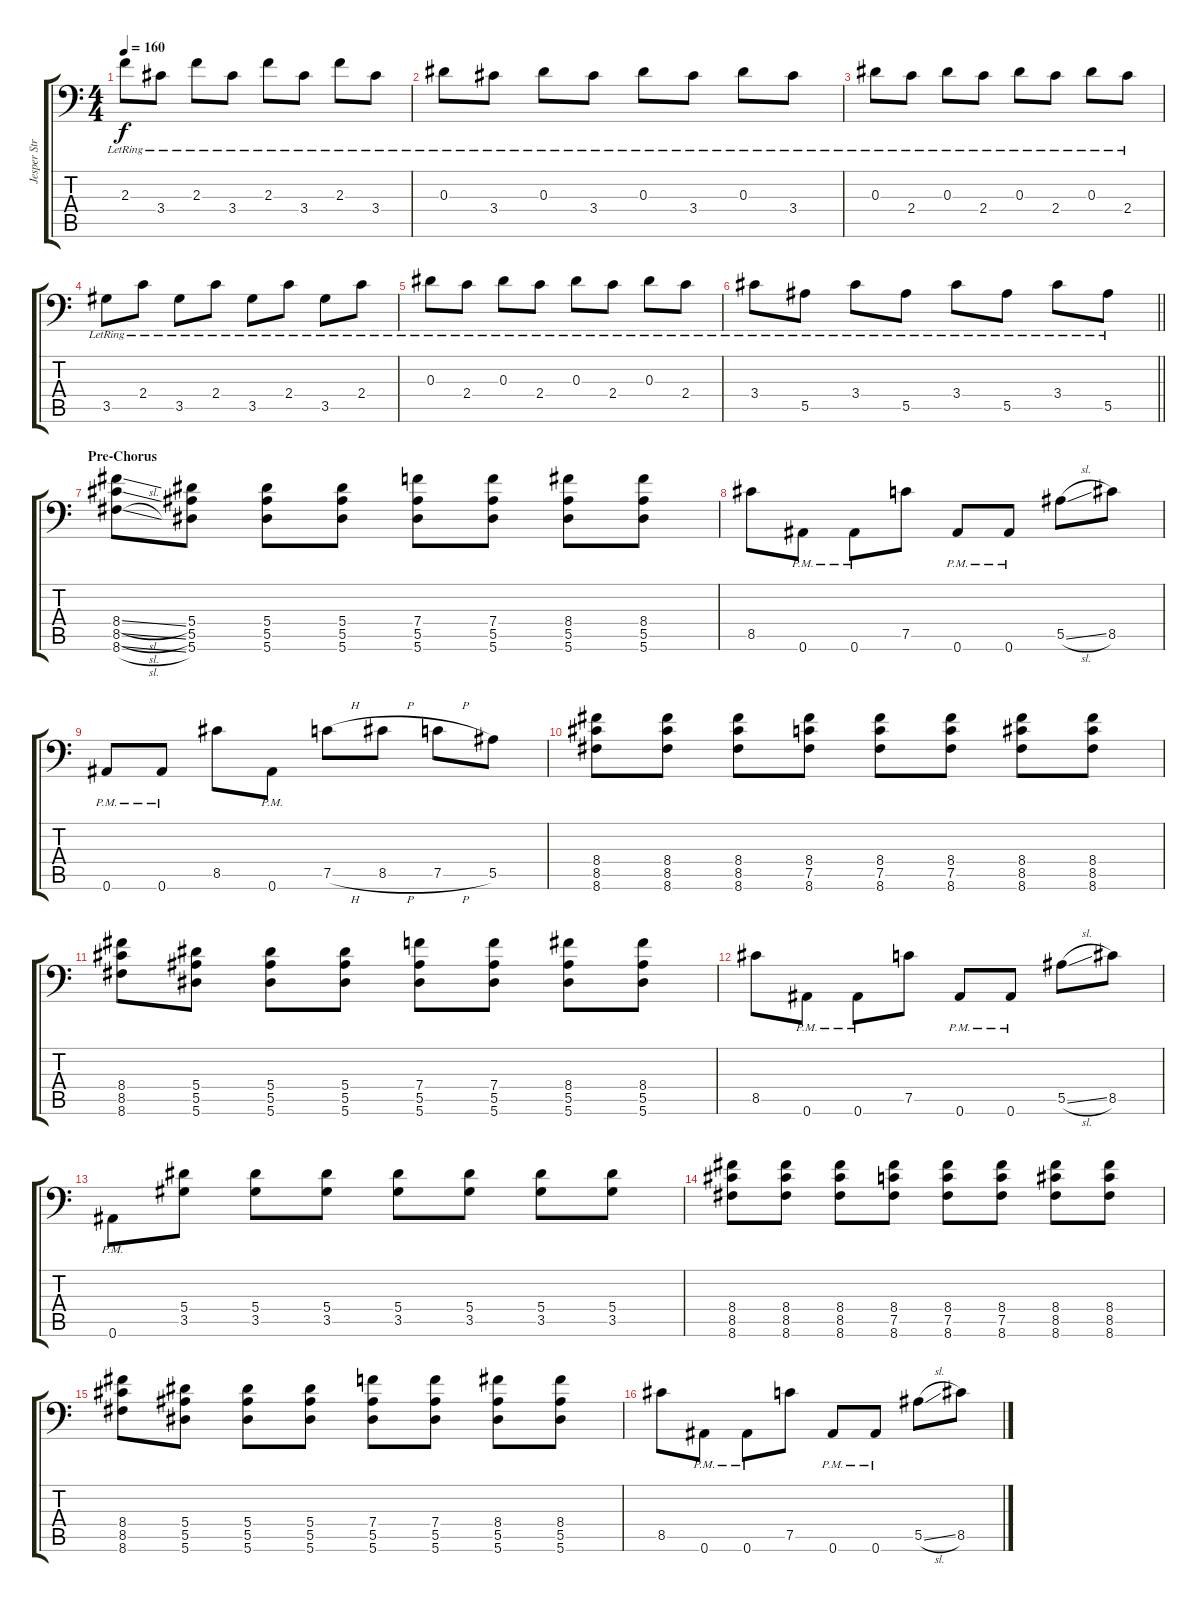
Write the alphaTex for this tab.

\track ("Jesper Strömblad" "Jesper Str") {instrument overdrivenguitar}
\staff {score tabs}
\tuning (C4 G3 Eb3 Bb2 F2 Bb1) {hide}
\ts (4 4)
\tempo 160
\clef f4
\ks c
2.3{lr}.8{dy f} 3.4{lr}.8 2.3{lr}.8 3.4{lr}.8 2.3{lr}.8 3.4{lr}.8 2.3{lr}.8 3.4{lr}.8 |
0.3{lr}.8 3.4{lr}.8 0.3{lr}.8 3.4{lr}.8 0.3{lr}.8 3.4{lr}.8 0.3{lr}.8 3.4{lr}.8 |
0.3{lr}.8 2.4{lr}.8 0.3{lr}.8 2.4{lr}.8 0.3{lr}.8 2.4{lr}.8 0.3{lr}.8 2.4{lr}.8 |
3.5{lr}.8 2.4{lr}.8 3.5{lr}.8 2.4{lr}.8 3.5{lr}.8 2.4{lr}.8 3.5{lr}.8 2.4{lr}.8 |
0.3{lr}.8 2.4{lr}.8 0.3{lr}.8 2.4{lr}.8 0.3{lr}.8 2.4{lr}.8 0.3{lr}.8 2.4{lr}.8 |
\barLineRight lightlight
3.4{lr}.8 5.5{lr}.8 3.4{lr}.8 5.5{lr}.8 3.4{lr}.8 5.5{lr}.8 3.4{lr}.8 5.5{lr}.8 |
\section ("" "Pre-Chorus ")
(8.4{sl} 8.5{sl} 8.6{sl}).8{instrument overdrivenguitar} (5.4 5.5 5.6).8 (5.4 5.5 5.6).8 (5.4 5.5 5.6).8 (7.4 5.5 5.6).8 (7.4 5.5 5.6).8 (8.4 5.5 5.6).8 (8.4 5.5 5.6).8 |
8.5.8 0.6{pm}.8 0.6{pm}.8 7.5.8 0.6{pm}.8 0.6{pm}.8 5.5{sl}.8 8.5.8 |
0.6{pm}.8 0.6{pm}.8 8.5.8 0.6{pm}.8 7.5{h}.8 8.5{h}.8 7.5{h}.8 5.5.8 |
(8.4 8.5 8.6).8 (8.4 8.5 8.6).8 (8.4 8.5 8.6).8 (8.4 7.5 8.6).8 (8.4 7.5 8.6).8 (8.4 7.5 8.6).8 (8.4 8.5 8.6).8 (8.4 8.5 8.6).8 |
(8.4 8.5 8.6).8 (5.4 5.5 5.6).8 (5.4 5.5 5.6).8 (5.4 5.5 5.6).8 (7.4 5.5 5.6).8 (7.4 5.5 5.6).8 (8.4 5.5 5.6).8 (8.4 5.5 5.6).8 |
8.5.8 0.6{pm}.8 0.6{pm}.8 7.5.8 0.6{pm}.8 0.6{pm}.8 5.5{sl}.8 8.5.8 |
0.6{pm}.8 (5.4 3.5).8 (5.4 3.5).8 (5.4 3.5).8 (5.4 3.5).8 (5.4 3.5).8 (5.4 3.5).8 (5.4 3.5).8 |
(8.4 8.5 8.6).8{balance 8 instrument overdrivenguitar} (8.4 8.5 8.6).8 (8.4 8.5 8.6).8 (8.4 7.5 8.6).8 (8.4 7.5 8.6).8 (8.4 7.5 8.6).8 (8.4 8.5 8.6).8 (8.4 8.5 8.6).8 |
(8.4 8.5 8.6).8 (5.4 5.5 5.6).8 (5.4 5.5 5.6).8 (5.4 5.5 5.6).8 (7.4 5.5 5.6).8 (7.4 5.5 5.6).8 (8.4 5.5 5.6).8 (8.4 5.5 5.6).8 |
8.5.8{balance 0} 0.6{pm}.8 0.6{pm}.8 7.5.8 0.6{pm}.8 0.6{pm}.8 5.5{sl}.8 8.5.8
